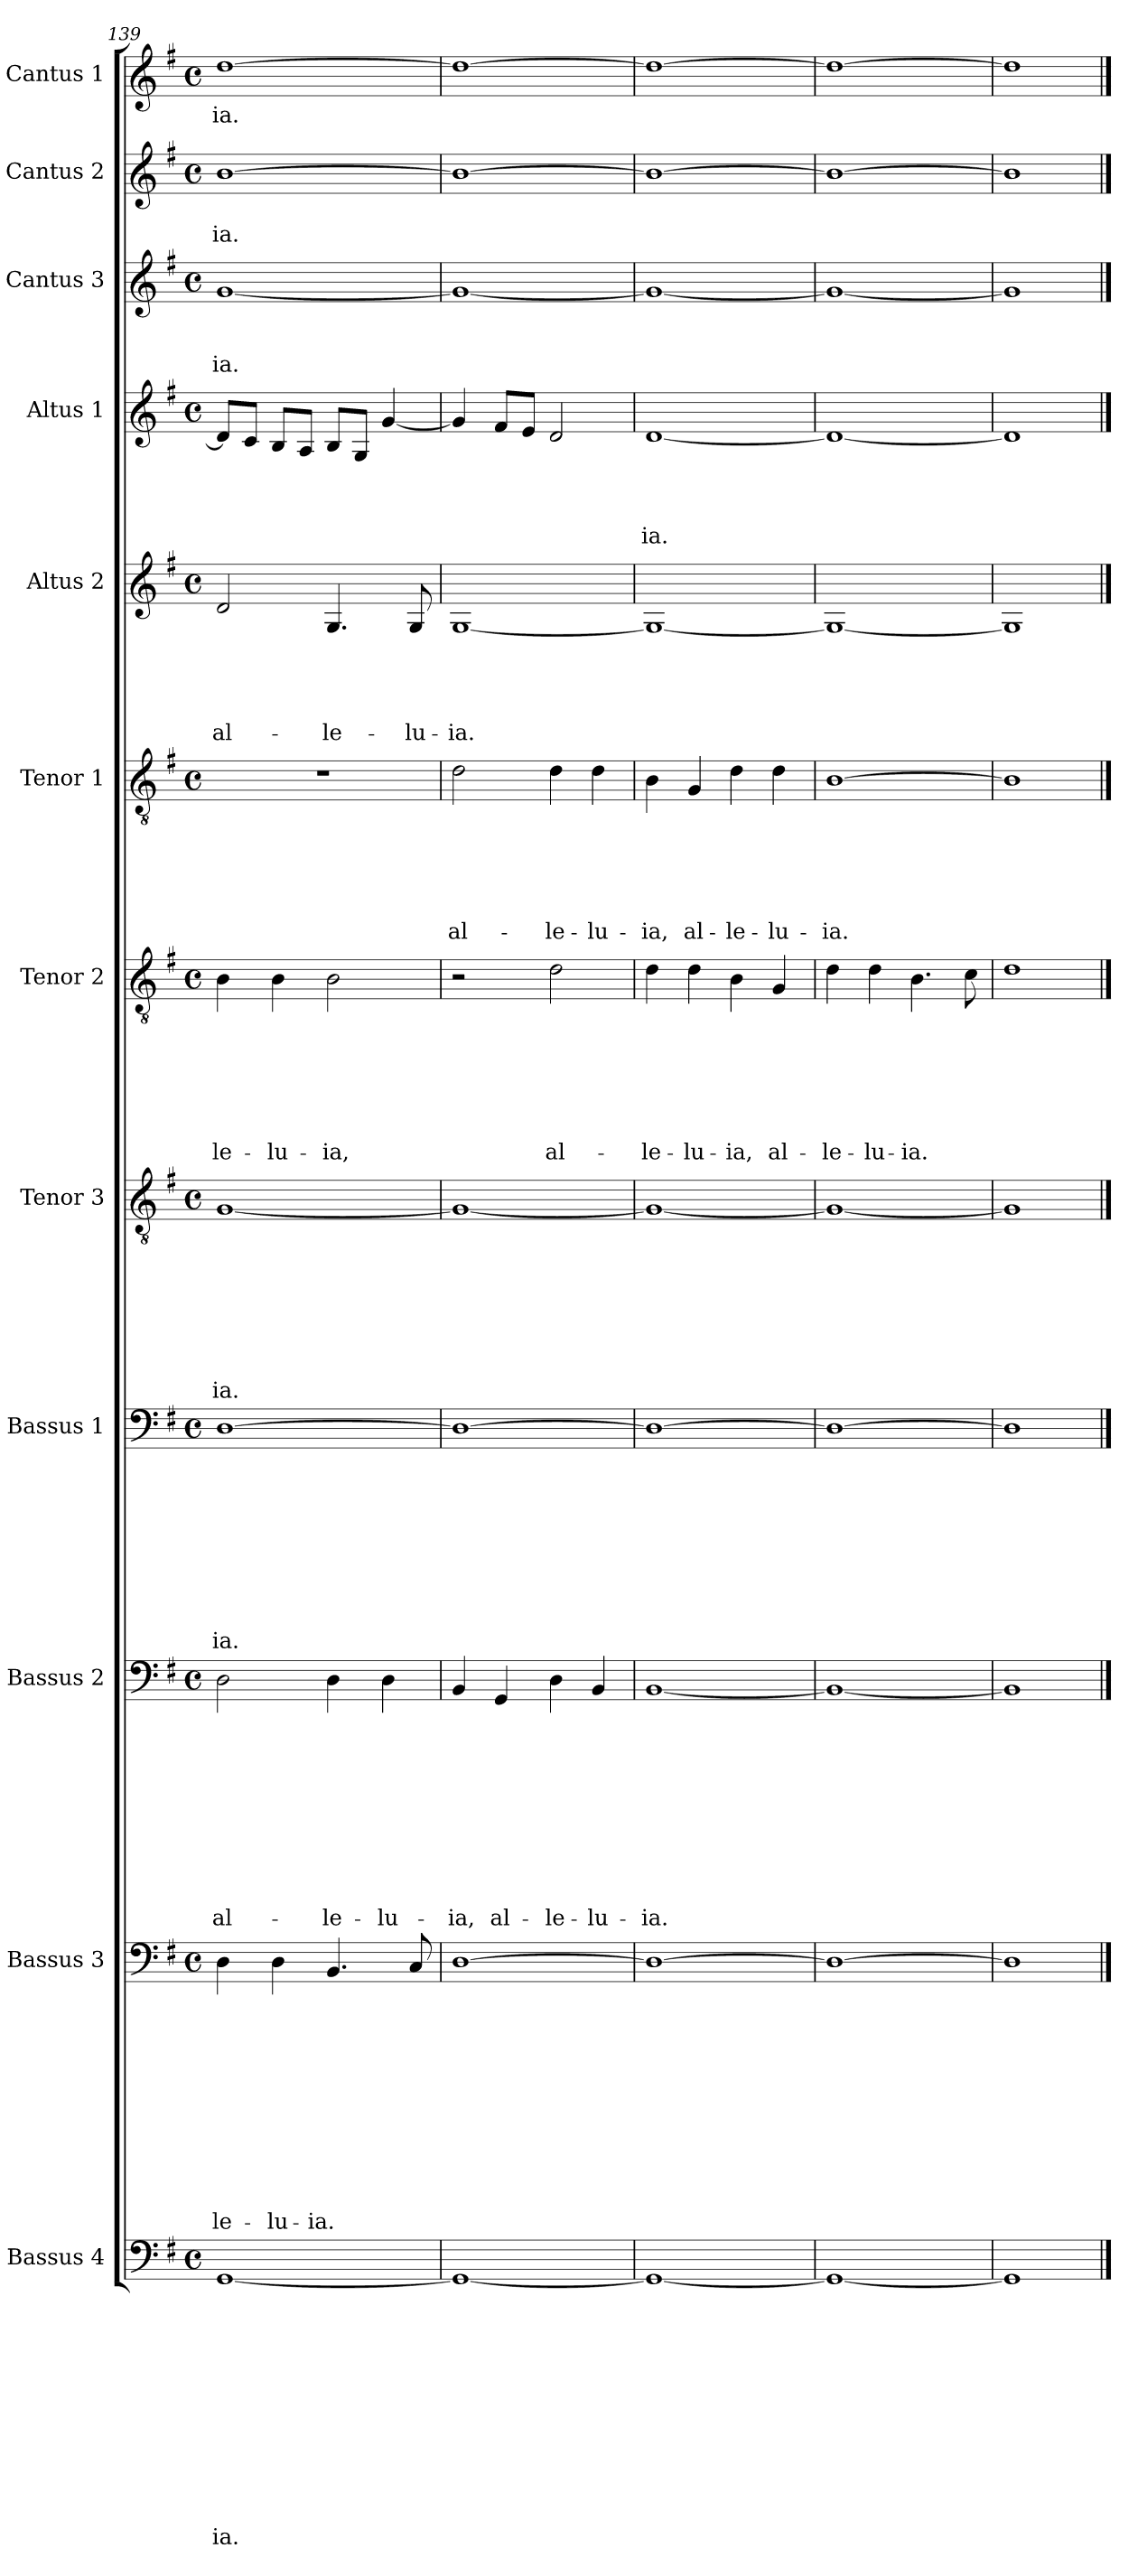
**kern	**text	**text	**text	**text	**text	**text	**text	**text	**text	**text	**text	**text	**kern	**text	**text	**text	**text	**text	**text	**text	**text	**text	**text	**text	**kern	**text	**text	**text	**text	**text	**text	**text	**text	**text	**text	**kern	**text	**text	**text	**text	**text	**text	**text	**text	**text	**kern	**text	**text	**text	**text	**text	**text	**text	**text	**kern	**text	**text	**text	**text	**text	**text	**text	**kern	**text	**text	**text	**text	**text	**text	**kern	**text	**text	**text	**text	**text	**kern	**text	**text	**text	**text	**kern	**text	**text	**text	**kern	**text	**text	**kern	**text
*part12	*part12	*part12	*part12	*part12	*part12	*part12	*part12	*part12	*part12	*part12	*part12	*part12	*part11	*part11	*part11	*part11	*part11	*part11	*part11	*part11	*part11	*part11	*part11	*part11	*part10	*part10	*part10	*part10	*part10	*part10	*part10	*part10	*part10	*part10	*part10	*part9	*part9	*part9	*part9	*part9	*part9	*part9	*part9	*part9	*part9	*part8	*part8	*part8	*part8	*part8	*part8	*part8	*part8	*part8	*part7	*part7	*part7	*part7	*part7	*part7	*part7	*part7	*part6	*part6	*part6	*part6	*part6	*part6	*part6	*part5	*part5	*part5	*part5	*part5	*part5	*part4	*part4	*part4	*part4	*part4	*part3	*part3	*part3	*part3	*part2	*part2	*part2	*part1	*part1
*staff12	*staff12	*staff12	*staff12	*staff12	*staff12	*staff12	*staff12	*staff12	*staff12	*staff12	*staff12	*staff12	*staff11	*staff11	*staff11	*staff11	*staff11	*staff11	*staff11	*staff11	*staff11	*staff11	*staff11	*staff11	*staff10	*staff10	*staff10	*staff10	*staff10	*staff10	*staff10	*staff10	*staff10	*staff10	*staff10	*staff9	*staff9	*staff9	*staff9	*staff9	*staff9	*staff9	*staff9	*staff9	*staff9	*staff8	*staff8	*staff8	*staff8	*staff8	*staff8	*staff8	*staff8	*staff8	*staff7	*staff7	*staff7	*staff7	*staff7	*staff7	*staff7	*staff7	*staff6	*staff6	*staff6	*staff6	*staff6	*staff6	*staff6	*staff5	*staff5	*staff5	*staff5	*staff5	*staff5	*staff4	*staff4	*staff4	*staff4	*staff4	*staff3	*staff3	*staff3	*staff3	*staff2	*staff2	*staff2	*staff1	*staff1
*I"Bassus 4	*	*	*	*	*	*	*	*	*	*	*	*	*I"Bassus 3	*	*	*	*	*	*	*	*	*	*	*	*I"Bassus 2	*	*	*	*	*	*	*	*	*	*	*I"Bassus 1	*	*	*	*	*	*	*	*	*	*I"Tenor 3	*	*	*	*	*	*	*	*	*I"Tenor 2	*	*	*	*	*	*	*	*I"Tenor 1	*	*	*	*	*	*	*I"Altus 2	*	*	*	*	*	*I"Altus 1	*	*	*	*	*I"Cantus 3	*	*	*	*I"Cantus 2	*	*	*I"Cantus 1	*
*I'B 4	*	*	*	*	*	*	*	*	*	*	*	*	*I'B 3	*	*	*	*	*	*	*	*	*	*	*	*I'B 2	*	*	*	*	*	*	*	*	*	*	*I'B 1	*	*	*	*	*	*	*	*	*	*I'T 3	*	*	*	*	*	*	*	*	*I'T 2	*	*	*	*	*	*	*	*I'T 1	*	*	*	*	*	*	*I'A 2	*	*	*	*	*	*I'A 1	*	*	*	*	*I'C 3	*	*	*	*I'C 2	*	*	*I'C 1	*
*clefF4	*	*	*	*	*	*	*	*	*	*	*	*	*clefF4	*	*	*	*	*	*	*	*	*	*	*	*clefF4	*	*	*	*	*	*	*	*	*	*	*clefF4	*	*	*	*	*	*	*	*	*	*clefGv2	*	*	*	*	*	*	*	*	*clefGv2	*	*	*	*	*	*	*	*clefGv2	*	*	*	*	*	*	*clefG2	*	*	*	*	*	*clefG2	*	*	*	*	*clefG2	*	*	*	*clefG2	*	*	*clefG2	*
*k[f#]	*	*	*	*	*	*	*	*	*	*	*	*	*k[f#]	*	*	*	*	*	*	*	*	*	*	*	*k[f#]	*	*	*	*	*	*	*	*	*	*	*k[f#]	*	*	*	*	*	*	*	*	*	*k[f#]	*	*	*	*	*	*	*	*	*k[f#]	*	*	*	*	*	*	*	*k[f#]	*	*	*	*	*	*	*k[f#]	*	*	*	*	*	*k[f#]	*	*	*	*	*k[f#]	*	*	*	*k[f#]	*	*	*k[f#]	*
*G:	*	*	*	*	*	*	*	*	*	*	*	*	*G:	*	*	*	*	*	*	*	*	*	*	*	*G:	*	*	*	*	*	*	*	*	*	*	*G:	*	*	*	*	*	*	*	*	*	*G:	*	*	*	*	*	*	*	*	*G:	*	*	*	*	*	*	*	*G:	*	*	*	*	*	*	*G:	*	*	*	*	*	*G:	*	*	*	*	*G:	*	*	*	*G:	*	*	*G:	*
*M4/4	*	*	*	*	*	*	*	*	*	*	*	*	*M4/4	*	*	*	*	*	*	*	*	*	*	*	*M4/4	*	*	*	*	*	*	*	*	*	*	*M4/4	*	*	*	*	*	*	*	*	*	*M4/4	*	*	*	*	*	*	*	*	*M4/4	*	*	*	*	*	*	*	*M4/4	*	*	*	*	*	*	*M4/4	*	*	*	*	*	*M4/4	*	*	*	*	*M4/4	*	*	*	*M4/4	*	*	*M4/4	*
*met(c)	*	*	*	*	*	*	*	*	*	*	*	*	*met(c)	*	*	*	*	*	*	*	*	*	*	*	*met(c)	*	*	*	*	*	*	*	*	*	*	*met(c)	*	*	*	*	*	*	*	*	*	*met(c)	*	*	*	*	*	*	*	*	*met(c)	*	*	*	*	*	*	*	*met(c)	*	*	*	*	*	*	*met(c)	*	*	*	*	*	*met(c)	*	*	*	*	*met(c)	*	*	*	*met(c)	*	*	*met(c)	*
=139	=139	=139	=139	=139	=139	=139	=139	=139	=139	=139	=139	=139	=139	=139	=139	=139	=139	=139	=139	=139	=139	=139	=139	=139	=139	=139	=139	=139	=139	=139	=139	=139	=139	=139	=139	=139	=139	=139	=139	=139	=139	=139	=139	=139	=139	=139	=139	=139	=139	=139	=139	=139	=139	=139	=139	=139	=139	=139	=139	=139	=139	=139	=139	=139	=139	=139	=139	=139	=139	=139	=139	=139	=139	=139	=139	=139	=139	=139	=139	=139	=139	=139	=139	=139	=139	=139	=139	=139	=139
!	!	!	!	!	!	!	!	!	!	!	!	!LO:LY:b	!	!	!	!	!	!	!	!	!	!	!	!LO:LY:b	!	!	!	!	!	!	!	!	!	!	!LO:LY:b	!	!	!	!	!	!	!	!	!	!LO:LY:b	!	!	!	!	!	!	!	!	!LO:LY:b	!	!	!	!	!	!	!	!LO:LY:b	!	!	!	!	!	!	!	!	!	!	!	!	!LO:LY:b	!	!	!	!	!	!	!	!	!LO:LY:b	!	!	!LO:LY:b	!	!LO:LY:b
[1GG	.	.	.	.	.	.	.	.	.	.	.	-ia.	4D\	.	.	.	.	.	.	.	.	.	.	-le-	2D\	.	.	.	.	.	.	.	.	.	al-	[1D	.	.	.	.	.	.	.	.	-ia.	[1G	.	.	.	.	.	.	.	-ia.	4B\	.	.	.	.	.	.	-le-	1r	.	.	.	.	.	.	2d/	.	.	.	.	al-	8d/L]	.	.	.	.	[1g	.	.	-ia.	[1b	.	-ia.	[1dd	-ia.
.	.	.	.	.	.	.	.	.	.	.	.	.	.	.	.	.	.	.	.	.	.	.	.	.	.	.	.	.	.	.	.	.	.	.	.	.	.	.	.	.	.	.	.	.	.	.	.	.	.	.	.	.	.	.	.	.	.	.	.	.	.	.	.	.	.	.	.	.	.	.	.	.	.	.	.	8c/J	.	.	.	.	.	.	.	.	.	.	.	.	.
!	!	!	!	!	!	!	!	!	!	!	!	!	!	!	!	!	!	!	!	!	!	!	!	!LO:LY:b	!	!	!	!	!	!	!	!	!	!	!	!	!	!	!	!	!	!	!	!	!	!	!	!	!	!	!	!	!	!	!	!	!	!	!	!	!	!LO:LY:b	!	!	!	!	!	!	!	!	!	!	!	!	!	!	!	!	!	!	!	!	!	!	!	!	!	!	!
.	.	.	.	.	.	.	.	.	.	.	.	.	4D\	.	.	.	.	.	.	.	.	.	.	-lu-	.	.	.	.	.	.	.	.	.	.	.	.	.	.	.	.	.	.	.	.	.	.	.	.	.	.	.	.	.	.	4B\	.	.	.	.	.	.	-lu-	.	.	.	.	.	.	.	.	.	.	.	.	.	8B/L	.	.	.	.	.	.	.	.	.	.	.	.	.
.	.	.	.	.	.	.	.	.	.	.	.	.	.	.	.	.	.	.	.	.	.	.	.	.	.	.	.	.	.	.	.	.	.	.	.	.	.	.	.	.	.	.	.	.	.	.	.	.	.	.	.	.	.	.	.	.	.	.	.	.	.	.	.	.	.	.	.	.	.	.	.	.	.	.	.	8A/J	.	.	.	.	.	.	.	.	.	.	.	.	.
!	!	!	!	!	!	!	!	!	!	!	!	!	!	!	!	!	!	!	!	!	!	!	!	!LO:LY:b	!	!	!	!	!	!	!	!	!	!	!LO:LY:b	!	!	!	!	!	!	!	!	!	!	!	!	!	!	!	!	!	!	!	!	!	!	!	!	!	!	!LO:LY:b	!	!	!	!	!	!	!	!	!	!	!	!	!LO:LY:b	!	!	!	!	!	!	!	!	!	!	!	!	!	!
.	.	.	.	.	.	.	.	.	.	.	.	.	4.BB/	.	.	.	.	.	.	.	.	.	.	-ia.	4D\	.	.	.	.	.	.	.	.	.	-le-	.	.	.	.	.	.	.	.	.	.	.	.	.	.	.	.	.	.	.	2B\	.	.	.	.	.	.	-ia,	.	.	.	.	.	.	.	4.G/	.	.	.	.	-le-	8B/L	.	.	.	.	.	.	.	.	.	.	.	.	.
.	.	.	.	.	.	.	.	.	.	.	.	.	.	.	.	.	.	.	.	.	.	.	.	.	.	.	.	.	.	.	.	.	.	.	.	.	.	.	.	.	.	.	.	.	.	.	.	.	.	.	.	.	.	.	.	.	.	.	.	.	.	.	.	.	.	.	.	.	.	.	.	.	.	.	.	8G/J	.	.	.	.	.	.	.	.	.	.	.	.	.
!	!	!	!	!	!	!	!	!	!	!	!	!	!	!	!	!	!	!	!	!	!	!	!	!	!	!	!	!	!	!	!	!	!	!	!LO:LY:b	!	!	!	!	!	!	!	!	!	!	!	!	!	!	!	!	!	!	!	!	!	!	!	!	!	!	!	!	!	!	!	!	!	!	!	!	!	!	!	!	!	!	!	!	!	!	!	!	!	!	!	!	!	!
.	.	.	.	.	.	.	.	.	.	.	.	.	.	.	.	.	.	.	.	.	.	.	.	.	4D\	.	.	.	.	.	.	.	.	.	-lu-	.	.	.	.	.	.	.	.	.	.	.	.	.	.	.	.	.	.	.	.	.	.	.	.	.	.	.	.	.	.	.	.	.	.	.	.	.	.	.	.	[4g/	.	.	.	.	.	.	.	.	.	.	.	.	.
!	!	!	!	!	!	!	!	!	!	!	!	!	!	!	!	!	!	!	!	!	!	!	!	!	!	!	!	!	!	!	!	!	!	!	!	!	!	!	!	!	!	!	!	!	!	!	!	!	!	!	!	!	!	!	!	!	!	!	!	!	!	!	!	!	!	!	!	!	!	!	!	!	!	!	!LO:LY:b	!	!	!	!	!	!	!	!	!	!	!	!	!	!
.	.	.	.	.	.	.	.	.	.	.	.	.	8C/	.	.	.	.	.	.	.	.	.	.	.	.	.	.	.	.	.	.	.	.	.	.	.	.	.	.	.	.	.	.	.	.	.	.	.	.	.	.	.	.	.	.	.	.	.	.	.	.	.	.	.	.	.	.	.	.	8G/	.	.	.	.	-lu-	.	.	.	.	.	.	.	.	.	.	.	.	.	.
=140	=140	=140	=140	=140	=140	=140	=140	=140	=140	=140	=140	=140	=140	=140	=140	=140	=140	=140	=140	=140	=140	=140	=140	=140	=140	=140	=140	=140	=140	=140	=140	=140	=140	=140	=140	=140	=140	=140	=140	=140	=140	=140	=140	=140	=140	=140	=140	=140	=140	=140	=140	=140	=140	=140	=140	=140	=140	=140	=140	=140	=140	=140	=140	=140	=140	=140	=140	=140	=140	=140	=140	=140	=140	=140	=140	=140	=140	=140	=140	=140	=140	=140	=140	=140	=140	=140	=140	=140	=140
!	!	!	!	!	!	!	!	!	!	!	!	!	!	!	!	!	!	!	!	!	!	!	!	!	!	!	!	!	!	!	!	!	!	!	!LO:LY:b	!	!	!	!	!	!	!	!	!	!	!	!	!	!	!	!	!	!	!	!	!	!	!	!	!	!	!	!	!	!	!	!	!	!LO:LY:b	!	!	!	!	!	!LO:LY:b	!	!	!	!	!	!	!	!	!	!	!	!	!	!
1GG_	.	.	.	.	.	.	.	.	.	.	.	.	[1D	.	.	.	.	.	.	.	.	.	.	.	4BB/	.	.	.	.	.	.	.	.	.	-ia,	1D_	.	.	.	.	.	.	.	.	.	1G_	.	.	.	.	.	.	.	.	2r	.	.	.	.	.	.	.	2d\	.	.	.	.	.	al-	[1G	.	.	.	.	-ia.	4g/]	.	.	.	.	1g_	.	.	.	1b_	.	.	1dd_	.
!	!	!	!	!	!	!	!	!	!	!	!	!	!	!	!	!	!	!	!	!	!	!	!	!	!	!	!	!	!	!	!	!	!	!	!LO:LY:b	!	!	!	!	!	!	!	!	!	!	!	!	!	!	!	!	!	!	!	!	!	!	!	!	!	!	!	!	!	!	!	!	!	!	!	!	!	!	!	!	!	!	!	!	!	!	!	!	!	!	!	!	!	!
.	.	.	.	.	.	.	.	.	.	.	.	.	.	.	.	.	.	.	.	.	.	.	.	.	4GG/	.	.	.	.	.	.	.	.	.	al-	.	.	.	.	.	.	.	.	.	.	.	.	.	.	.	.	.	.	.	.	.	.	.	.	.	.	.	.	.	.	.	.	.	.	.	.	.	.	.	.	8f#/L	.	.	.	.	.	.	.	.	.	.	.	.	.
.	.	.	.	.	.	.	.	.	.	.	.	.	.	.	.	.	.	.	.	.	.	.	.	.	.	.	.	.	.	.	.	.	.	.	.	.	.	.	.	.	.	.	.	.	.	.	.	.	.	.	.	.	.	.	.	.	.	.	.	.	.	.	.	.	.	.	.	.	.	.	.	.	.	.	.	8e/J	.	.	.	.	.	.	.	.	.	.	.	.	.
!	!	!	!	!	!	!	!	!	!	!	!	!	!	!	!	!	!	!	!	!	!	!	!	!	!	!	!	!	!	!	!	!	!	!	!LO:LY:b	!	!	!	!	!	!	!	!	!	!	!	!	!	!	!	!	!	!	!	!	!	!	!	!	!	!	!LO:LY:b	!	!	!	!	!	!	!LO:LY:b	!	!	!	!	!	!	!	!	!	!	!	!	!	!	!	!	!	!	!	!
.	.	.	.	.	.	.	.	.	.	.	.	.	.	.	.	.	.	.	.	.	.	.	.	.	4D\	.	.	.	.	.	.	.	.	.	-le-	.	.	.	.	.	.	.	.	.	.	.	.	.	.	.	.	.	.	.	2d\	.	.	.	.	.	.	al-	4d\	.	.	.	.	.	-le-	.	.	.	.	.	.	2d/	.	.	.	.	.	.	.	.	.	.	.	.	.
!	!	!	!	!	!	!	!	!	!	!	!	!	!	!	!	!	!	!	!	!	!	!	!	!	!	!	!	!	!	!	!	!	!	!	!LO:LY:b	!	!	!	!	!	!	!	!	!	!	!	!	!	!	!	!	!	!	!	!	!	!	!	!	!	!	!	!	!	!	!	!	!	!LO:LY:b	!	!	!	!	!	!	!	!	!	!	!	!	!	!	!	!	!	!	!	!
.	.	.	.	.	.	.	.	.	.	.	.	.	.	.	.	.	.	.	.	.	.	.	.	.	4BB/	.	.	.	.	.	.	.	.	.	-lu-	.	.	.	.	.	.	.	.	.	.	.	.	.	.	.	.	.	.	.	.	.	.	.	.	.	.	.	4d\	.	.	.	.	.	-lu-	.	.	.	.	.	.	.	.	.	.	.	.	.	.	.	.	.	.	.	.
=141	=141	=141	=141	=141	=141	=141	=141	=141	=141	=141	=141	=141	=141	=141	=141	=141	=141	=141	=141	=141	=141	=141	=141	=141	=141	=141	=141	=141	=141	=141	=141	=141	=141	=141	=141	=141	=141	=141	=141	=141	=141	=141	=141	=141	=141	=141	=141	=141	=141	=141	=141	=141	=141	=141	=141	=141	=141	=141	=141	=141	=141	=141	=141	=141	=141	=141	=141	=141	=141	=141	=141	=141	=141	=141	=141	=141	=141	=141	=141	=141	=141	=141	=141	=141	=141	=141	=141	=141	=141
!	!	!	!	!	!	!	!	!	!	!	!	!	!	!	!	!	!	!	!	!	!	!	!	!	!	!	!	!	!	!	!	!	!	!	!LO:LY:b	!	!	!	!	!	!	!	!	!	!	!	!	!	!	!	!	!	!	!	!	!	!	!	!	!	!	!LO:LY:b	!	!	!	!	!	!	!LO:LY:b	!	!	!	!	!	!	!	!	!	!	!LO:LY:b	!	!	!	!	!	!	!	!	!
1GG_	.	.	.	.	.	.	.	.	.	.	.	.	1D_	.	.	.	.	.	.	.	.	.	.	.	[1BB	.	.	.	.	.	.	.	.	.	-ia.	1D_	.	.	.	.	.	.	.	.	.	1G_	.	.	.	.	.	.	.	.	4d\	.	.	.	.	.	.	-le-	4B\	.	.	.	.	.	-ia,	1G_	.	.	.	.	.	[1d	.	.	.	-ia.	1g_	.	.	.	1b_	.	.	1dd_	.
!	!	!	!	!	!	!	!	!	!	!	!	!	!	!	!	!	!	!	!	!	!	!	!	!	!	!	!	!	!	!	!	!	!	!	!	!	!	!	!	!	!	!	!	!	!	!	!	!	!	!	!	!	!	!	!	!	!	!	!	!	!	!LO:LY:b	!	!	!	!	!	!	!LO:LY:b	!	!	!	!	!	!	!	!	!	!	!	!	!	!	!	!	!	!	!	!
.	.	.	.	.	.	.	.	.	.	.	.	.	.	.	.	.	.	.	.	.	.	.	.	.	.	.	.	.	.	.	.	.	.	.	.	.	.	.	.	.	.	.	.	.	.	.	.	.	.	.	.	.	.	.	4d\	.	.	.	.	.	.	-lu-	4G/	.	.	.	.	.	al-	.	.	.	.	.	.	.	.	.	.	.	.	.	.	.	.	.	.	.	.
!	!	!	!	!	!	!	!	!	!	!	!	!	!	!	!	!	!	!	!	!	!	!	!	!	!	!	!	!	!	!	!	!	!	!	!	!	!	!	!	!	!	!	!	!	!	!	!	!	!	!	!	!	!	!	!	!	!	!	!	!	!	!LO:LY:b	!	!	!	!	!	!	!LO:LY:b	!	!	!	!	!	!	!	!	!	!	!	!	!	!	!	!	!	!	!	!
.	.	.	.	.	.	.	.	.	.	.	.	.	.	.	.	.	.	.	.	.	.	.	.	.	.	.	.	.	.	.	.	.	.	.	.	.	.	.	.	.	.	.	.	.	.	.	.	.	.	.	.	.	.	.	4B\	.	.	.	.	.	.	-ia,	4d\	.	.	.	.	.	-le-	.	.	.	.	.	.	.	.	.	.	.	.	.	.	.	.	.	.	.	.
!	!	!	!	!	!	!	!	!	!	!	!	!	!	!	!	!	!	!	!	!	!	!	!	!	!	!	!	!	!	!	!	!	!	!	!	!	!	!	!	!	!	!	!	!	!	!	!	!	!	!	!	!	!	!	!	!	!	!	!	!	!	!LO:LY:b	!	!	!	!	!	!	!LO:LY:b	!	!	!	!	!	!	!	!	!	!	!	!	!	!	!	!	!	!	!	!
.	.	.	.	.	.	.	.	.	.	.	.	.	.	.	.	.	.	.	.	.	.	.	.	.	.	.	.	.	.	.	.	.	.	.	.	.	.	.	.	.	.	.	.	.	.	.	.	.	.	.	.	.	.	.	4G/	.	.	.	.	.	.	al-	4d\	.	.	.	.	.	-lu-	.	.	.	.	.	.	.	.	.	.	.	.	.	.	.	.	.	.	.	.
=142	=142	=142	=142	=142	=142	=142	=142	=142	=142	=142	=142	=142	=142	=142	=142	=142	=142	=142	=142	=142	=142	=142	=142	=142	=142	=142	=142	=142	=142	=142	=142	=142	=142	=142	=142	=142	=142	=142	=142	=142	=142	=142	=142	=142	=142	=142	=142	=142	=142	=142	=142	=142	=142	=142	=142	=142	=142	=142	=142	=142	=142	=142	=142	=142	=142	=142	=142	=142	=142	=142	=142	=142	=142	=142	=142	=142	=142	=142	=142	=142	=142	=142	=142	=142	=142	=142	=142	=142	=142
!	!	!	!	!	!	!	!	!	!	!	!	!	!	!	!	!	!	!	!	!	!	!	!	!	!	!	!	!	!	!	!	!	!	!	!	!	!	!	!	!	!	!	!	!	!	!	!	!	!	!	!	!	!	!	!	!	!	!	!	!	!	!LO:LY:b	!	!	!	!	!	!	!LO:LY:b	!	!	!	!	!	!	!	!	!	!	!	!	!	!	!	!	!	!	!	!
1GG_	.	.	.	.	.	.	.	.	.	.	.	.	1D_	.	.	.	.	.	.	.	.	.	.	.	1BB_	.	.	.	.	.	.	.	.	.	.	1D_	.	.	.	.	.	.	.	.	.	1G_	.	.	.	.	.	.	.	.	4d\	.	.	.	.	.	.	-le-	[1B	.	.	.	.	.	-ia.	1G_	.	.	.	.	.	1d_	.	.	.	.	1g_	.	.	.	1b_	.	.	1dd_	.
!	!	!	!	!	!	!	!	!	!	!	!	!	!	!	!	!	!	!	!	!	!	!	!	!	!	!	!	!	!	!	!	!	!	!	!	!	!	!	!	!	!	!	!	!	!	!	!	!	!	!	!	!	!	!	!	!	!	!	!	!	!	!LO:LY:b	!	!	!	!	!	!	!	!	!	!	!	!	!	!	!	!	!	!	!	!	!	!	!	!	!	!	!
.	.	.	.	.	.	.	.	.	.	.	.	.	.	.	.	.	.	.	.	.	.	.	.	.	.	.	.	.	.	.	.	.	.	.	.	.	.	.	.	.	.	.	.	.	.	.	.	.	.	.	.	.	.	.	4d\	.	.	.	.	.	.	-lu-	.	.	.	.	.	.	.	.	.	.	.	.	.	.	.	.	.	.	.	.	.	.	.	.	.	.	.
!	!	!	!	!	!	!	!	!	!	!	!	!	!	!	!	!	!	!	!	!	!	!	!	!	!	!	!	!	!	!	!	!	!	!	!	!	!	!	!	!	!	!	!	!	!	!	!	!	!	!	!	!	!	!	!	!	!	!	!	!	!	!LO:LY:b	!	!	!	!	!	!	!	!	!	!	!	!	!	!	!	!	!	!	!	!	!	!	!	!	!	!	!
.	.	.	.	.	.	.	.	.	.	.	.	.	.	.	.	.	.	.	.	.	.	.	.	.	.	.	.	.	.	.	.	.	.	.	.	.	.	.	.	.	.	.	.	.	.	.	.	.	.	.	.	.	.	.	4.B\	.	.	.	.	.	.	-ia.	.	.	.	.	.	.	.	.	.	.	.	.	.	.	.	.	.	.	.	.	.	.	.	.	.	.	.
.	.	.	.	.	.	.	.	.	.	.	.	.	.	.	.	.	.	.	.	.	.	.	.	.	.	.	.	.	.	.	.	.	.	.	.	.	.	.	.	.	.	.	.	.	.	.	.	.	.	.	.	.	.	.	8c\	.	.	.	.	.	.	.	.	.	.	.	.	.	.	.	.	.	.	.	.	.	.	.	.	.	.	.	.	.	.	.	.	.	.
=143	=143	=143	=143	=143	=143	=143	=143	=143	=143	=143	=143	=143	=143	=143	=143	=143	=143	=143	=143	=143	=143	=143	=143	=143	=143	=143	=143	=143	=143	=143	=143	=143	=143	=143	=143	=143	=143	=143	=143	=143	=143	=143	=143	=143	=143	=143	=143	=143	=143	=143	=143	=143	=143	=143	=143	=143	=143	=143	=143	=143	=143	=143	=143	=143	=143	=143	=143	=143	=143	=143	=143	=143	=143	=143	=143	=143	=143	=143	=143	=143	=143	=143	=143	=143	=143	=143	=143	=143	=143
1GG]	.	.	.	.	.	.	.	.	.	.	.	.	1D]	.	.	.	.	.	.	.	.	.	.	.	1BB]	.	.	.	.	.	.	.	.	.	.	1D]	.	.	.	.	.	.	.	.	.	1G]	.	.	.	.	.	.	.	.	1d	.	.	.	.	.	.	.	1B]	.	.	.	.	.	.	1G]	.	.	.	.	.	1d]	.	.	.	.	1g]	.	.	.	1b]	.	.	1dd]	.
==	==	==	==	==	==	==	==	==	==	==	==	==	==	==	==	==	==	==	==	==	==	==	==	==	==	==	==	==	==	==	==	==	==	==	==	==	==	==	==	==	==	==	==	==	==	==	==	==	==	==	==	==	==	==	==	==	==	==	==	==	==	==	==	==	==	==	==	==	==	==	==	==	==	==	==	==	==	==	==	==	==	==	==	==	==	==	==	==	==
*-	*-	*-	*-	*-	*-	*-	*-	*-	*-	*-	*-	*-	*-	*-	*-	*-	*-	*-	*-	*-	*-	*-	*-	*-	*-	*-	*-	*-	*-	*-	*-	*-	*-	*-	*-	*-	*-	*-	*-	*-	*-	*-	*-	*-	*-	*-	*-	*-	*-	*-	*-	*-	*-	*-	*-	*-	*-	*-	*-	*-	*-	*-	*-	*-	*-	*-	*-	*-	*-	*-	*-	*-	*-	*-	*-	*-	*-	*-	*-	*-	*-	*-	*-	*-	*-	*-	*-	*-	*-
